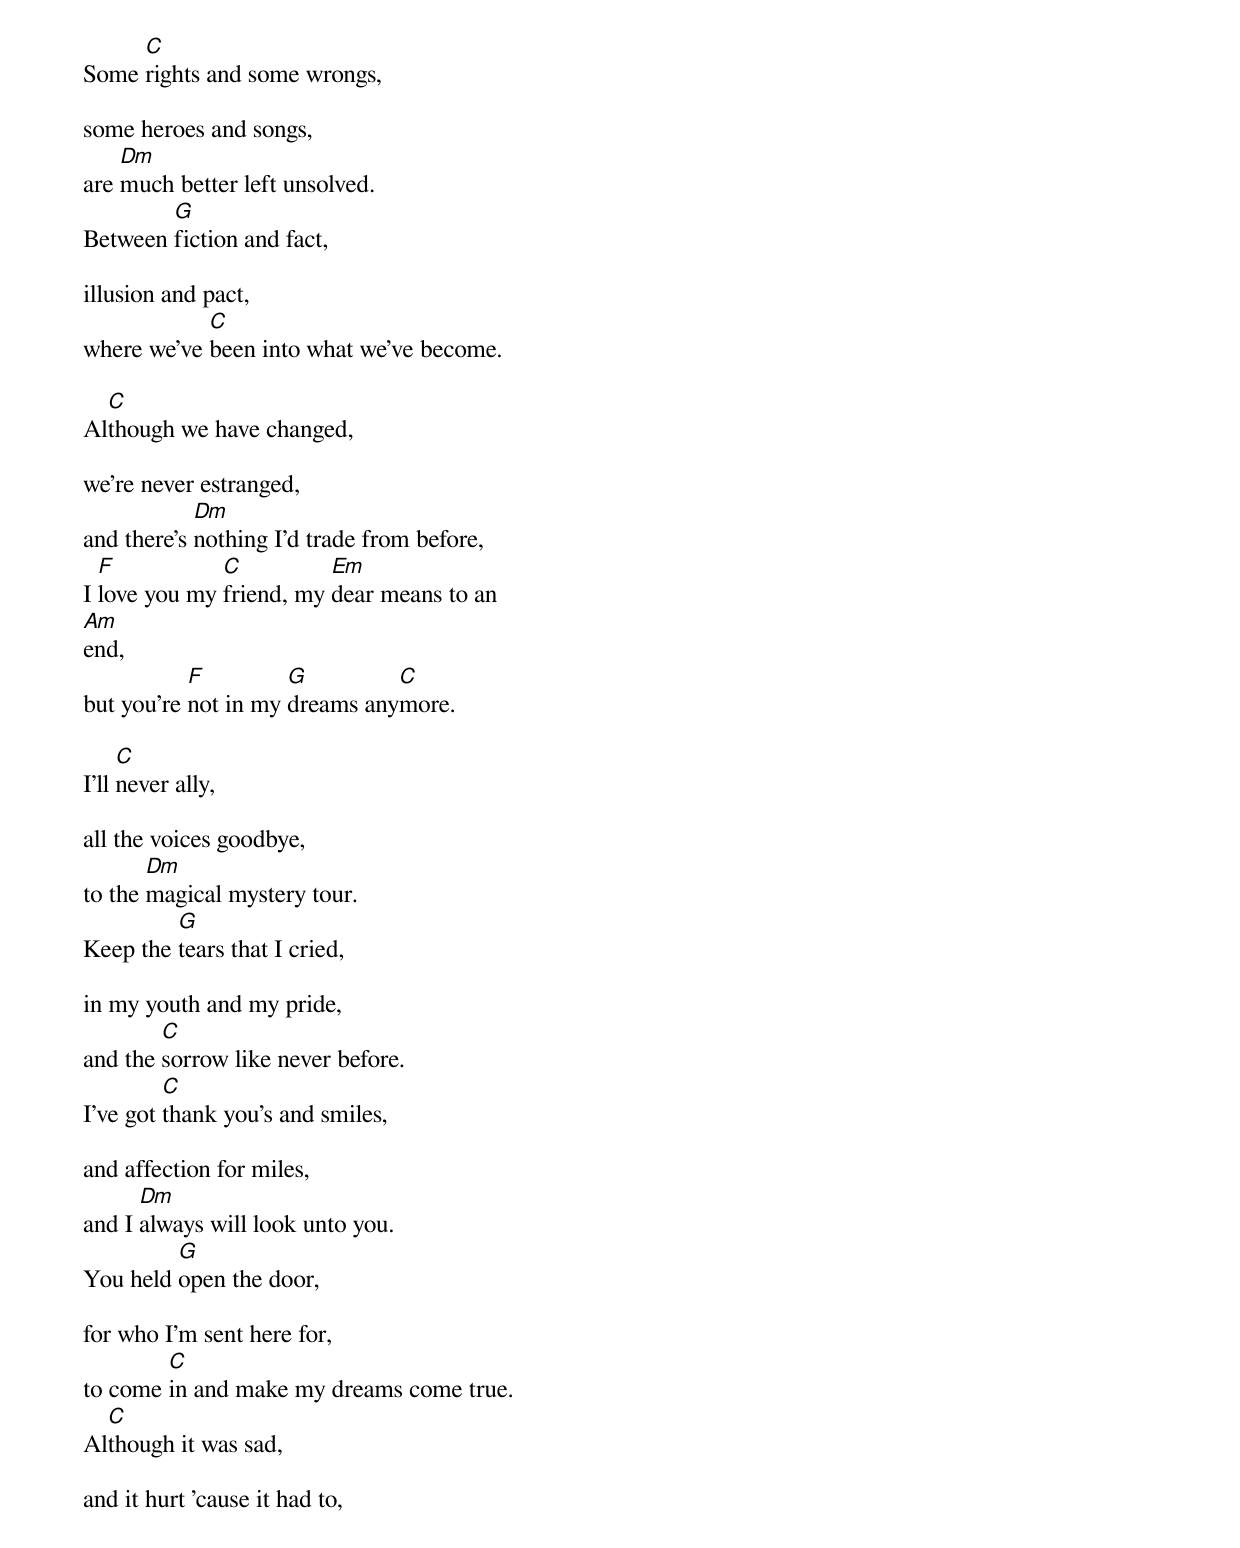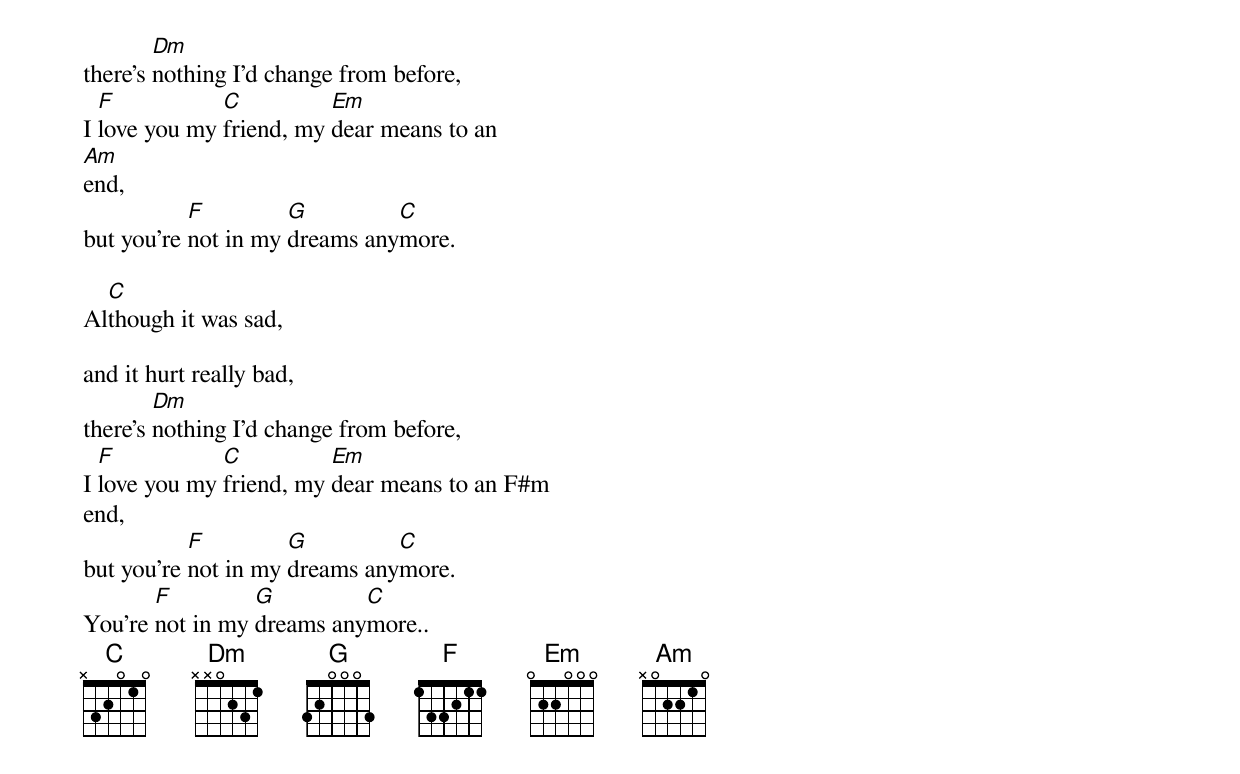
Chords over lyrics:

     C
Some rights and some wrongs,

some heroes and songs,
    Dm
are much better left unsolved.
        G
Between fiction and fact,

illusion and pact,
            C
where we've been into what we've become.

  C
Although we have changed,

we're never estranged,
            Dm
and there's nothing I'd trade from before,
  F           C          Em
I love you my friend, my dear means to an
Am
end,
           F         G         C
but you're not in my dreams anymore.

     C
I'll never ally,

all the voices goodbye,
       Dm
to the magical mystery tour.
         G
Keep the tears that I cried,

in my youth and my pride,
        C
and the sorrow like never before.
         C
I've got thank you's and smiles,

and affection for miles,
      Dm
and I always will look unto you.
         G
You held open the door,

for who I'm sent here for,
        C
to come in and make my dreams come true.
  C
Although it was sad,

and it hurt 'cause it had to,
        Dm
there's nothing I'd change from before,
  F           C          Em
I love you my friend, my dear means to an
Am
end,
           F         G         C
but you're not in my dreams anymore.

  C
Although it was sad,

and it hurt really bad,
        Dm
there's nothing I'd change from before,
  F           C          Em
I love you my friend, my dear means to an F#m
end,
           F         G         C
but you're not in my dreams anymore.
       F         G         C
You're not in my dreams anymore..
